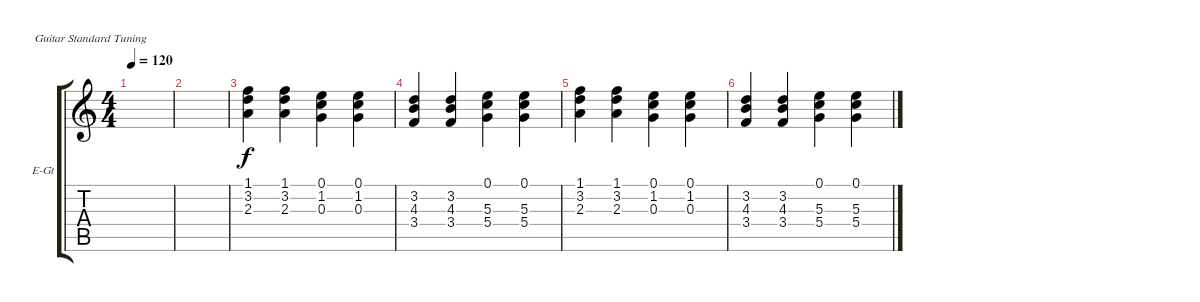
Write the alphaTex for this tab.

\defaultSystemsLayout 4
\bracketExtendMode groupsimilarinstruments
\firstSystemTrackNameOrientation horizontal
\otherSystemsTrackNameOrientation horizontal
\track ("Зелёный 1" "E-Gt") {solo instrument electricguitarclean}
\staff {score tabs}
\tuning (E4 B3 G3 D3 A2 E2)
\ts (4 4)
\tempo 120
\clef g2
\ks c
|
|
(1.1 3.2 2.3).4 (2.3 3.2 1.1).4 (0.1 1.2 0.3).4 (0.3 1.2 0.1).4 |
(3.2 4.3 3.4).4 (3.4 4.3 3.2).4 (0.1 5.3 5.4).4 (0.1 5.3 5.4).4 |
(1.1 3.2 2.3).4 (2.3 3.2 1.1).4 (0.1 1.2 0.3).4 (0.3 1.2 0.1).4 |
(3.2 4.3 3.4).4 (3.4 4.3 3.2).4 (0.1 5.3 5.4).4 (0.1 5.3 5.4).4
